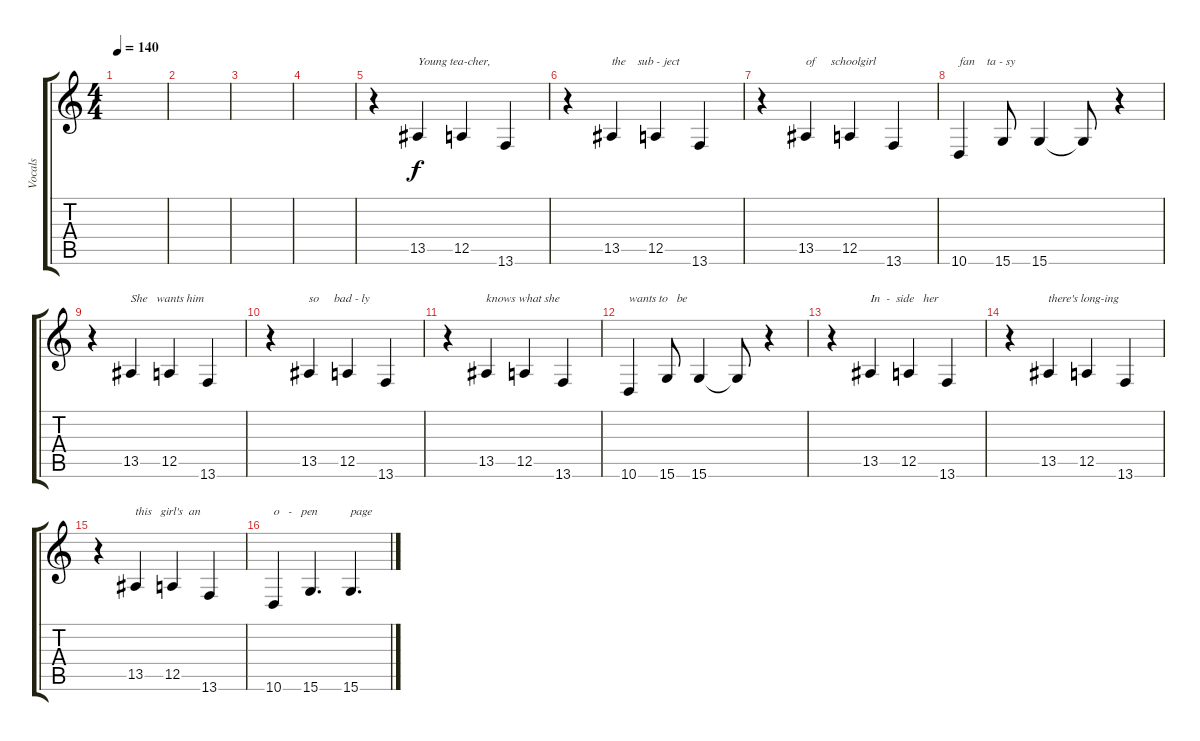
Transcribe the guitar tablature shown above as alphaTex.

\track ("Vocals" "Vocals") {instrument lead6voice}
\staff {score tabs}
\tuning (E4 B3 G3 D3 A2 E2) {hide}
\ts (4 4)
\tempo 140
\clef g2
\ks c
|
|
|
|
r.4 13.5.4{txt "Young tea-cher,"} 12.5.4 13.6.4 |
r.4 13.5.4{txt "the    sub - ject"} 12.5.4 13.6.4 |
r.4 13.5.4{txt "of     schoolgirl"} 12.5.4 13.6.4 |
10.6.4{txt "fan    ta - sy"} 15.6.8 15.6.4 15.6{t}.8 r.4 |
r.4 13.5.4{txt "She   wants him"} 12.5.4 13.6.4 |
r.4 13.5.4{txt "so     bad - ly"} 12.5.4 13.6.4 |
r.4 13.5.4{txt "knows what she"} 12.5.4 13.6.4 |
10.6.4{txt "wants to   be"} 15.6.8 15.6.4 15.6{t}.8 r.4 |
r.4 13.5.4{txt "In  -  side   her"} 12.5.4 13.6.4 |
r.4 13.5.4{txt "there's long-ing"} 12.5.4 13.6.4 |
r.4 13.5.4{txt "this   girl's  an"} 12.5.4 13.6.4 |
10.6.4{txt "o   -   pen"} 15.6.4{d} 15.6.4{d txt "page"}
